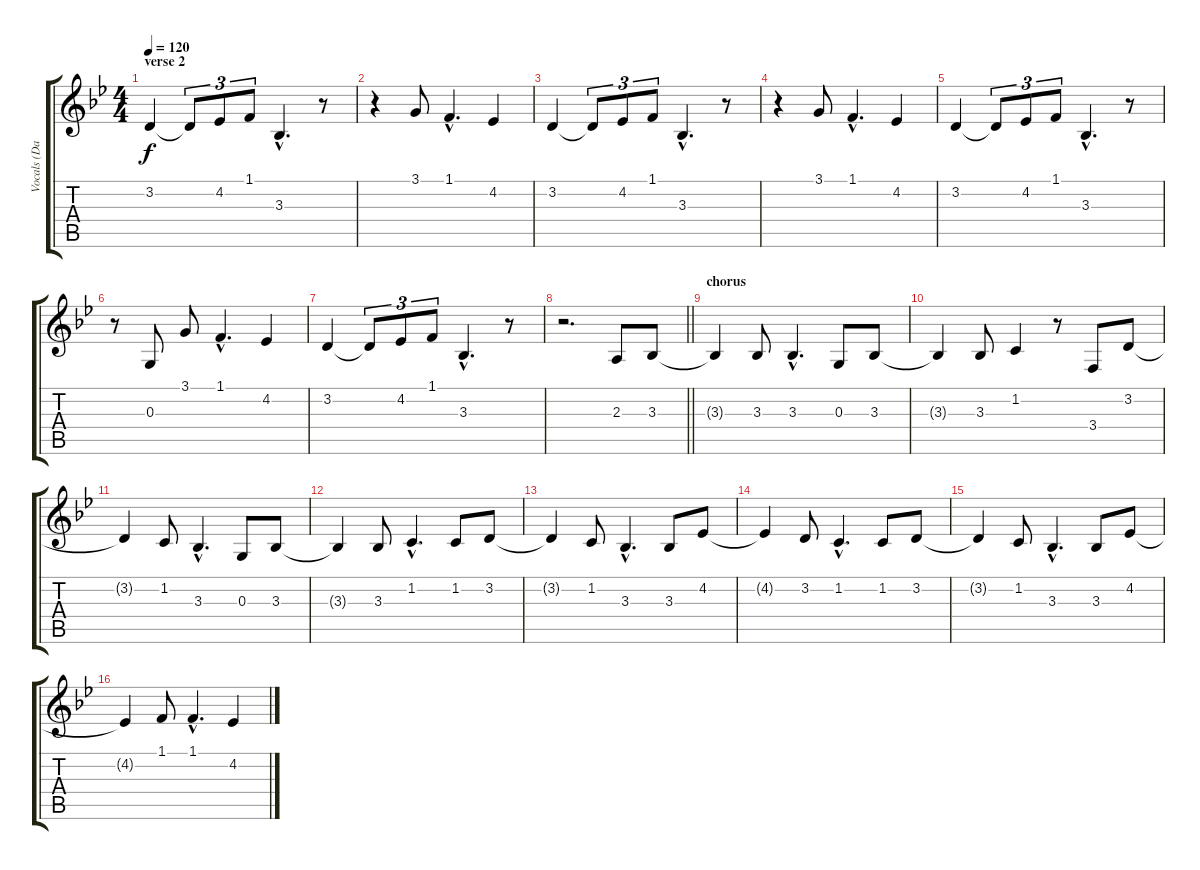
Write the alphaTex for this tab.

\track ("Vocals (Davies)" "Vocals (Da") {instrument lead6voice}
\staff {score tabs}
\tuning (E4 B3 G3 D3 A2 E2) {hide}
\ts (4 4)
\section ("" "verse 2")
\tempo 120
\clef g2
\ks bb
3.2.4{dy f} 3.2{t}.8{tu (3 2)} 4.2.8{tu (3 2)} 1.1.8{tu (3 2)} 3.3{hac}.4{d} r.8 |
r.4 3.1.8 1.1{hac}.4{d} 4.2.4 |
3.2.4 3.2{t}.8{tu (3 2)} 4.2.8{tu (3 2)} 1.1.8{tu (3 2)} 3.3{hac}.4{d} r.8 |
r.4 3.1.8 1.1{hac}.4{d} 4.2.4 |
3.2.4 3.2{t}.8{tu (3 2)} 4.2.8{tu (3 2)} 1.1.8{tu (3 2)} 3.3{hac}.4{d} r.8 |
r.8 0.3.8 3.1.8 1.1{hac}.4{d} 4.2.4 |
3.2.4 3.2{t}.8{tu (3 2)} 4.2.8{tu (3 2)} 1.1.8{tu (3 2)} 3.3{hac}.4{d} r.8 |
\barLineRight lightlight
r.2{d} 2.3.8 3.3.8 |
\section ("" "chorus")
3.3{t}.4 3.3.8 3.3{hac}.4{d} 0.3.8 3.3.8 |
3.3{t}.4 3.3.8 1.2.4 r.8 3.4.8 3.2.8 |
3.2{t}.4 1.2.8 3.3{hac}.4{d} 0.3.8 3.3.8 |
3.3{t}.4 3.3.8 1.2{hac}.4{d} 1.2.8 3.2.8 |
3.2{t}.4 1.2.8 3.3{hac}.4{d} 3.3.8 4.2.8 |
4.2{t}.4 3.2.8 1.2{hac}.4{d} 1.2.8 3.2.8 |
3.2{t}.4 1.2.8 3.3{hac}.4{d} 3.3.8 4.2.8 |
4.2{t}.4 1.1.8 1.1{hac}.4{d} 4.2.4
